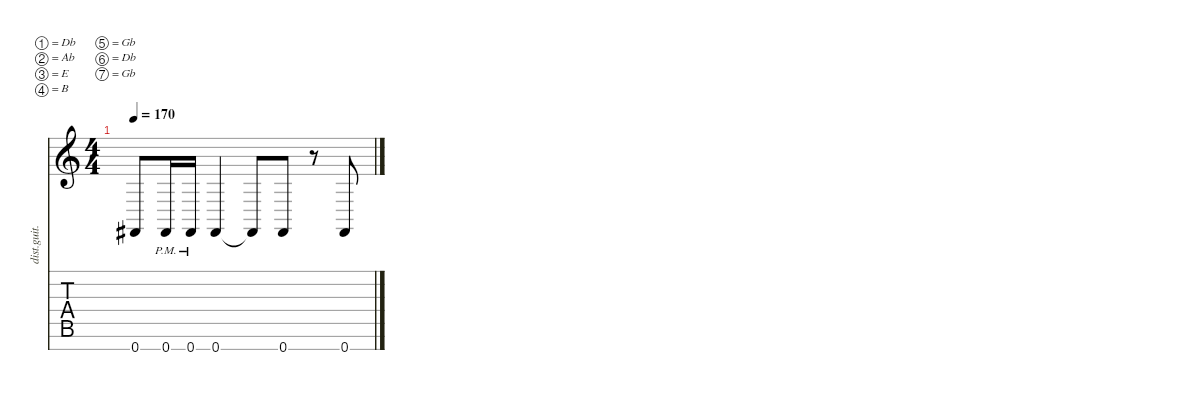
\defaultSystemsLayout 4
\hideDynamics
\bracketExtendMode nobrackets
\otherSystemsTrackNameOrientation horizontal
\track ("Distortion Guitar" "dist.guit.") {instrument distortionguitar}
\staff {score tabs}
\tuning (Db4 Ab3 E3 B2 Gb2 Db2 Gb1)
\ts (4 4)
\tempo 170
\clef g2
\ks c
0.7{acc #}.8{dy mf beam Up} 0.7{pm acc #}.16{beam Up} 0.7{pm acc #}.16{beam Up} 0.7{acc #}.4{beam Up} 0.7{t acc #}.8{beam Up} 0.7{acc #}.8{beam Up} r.8{beam Up} 0.7{acc #}.8{beam Up}
